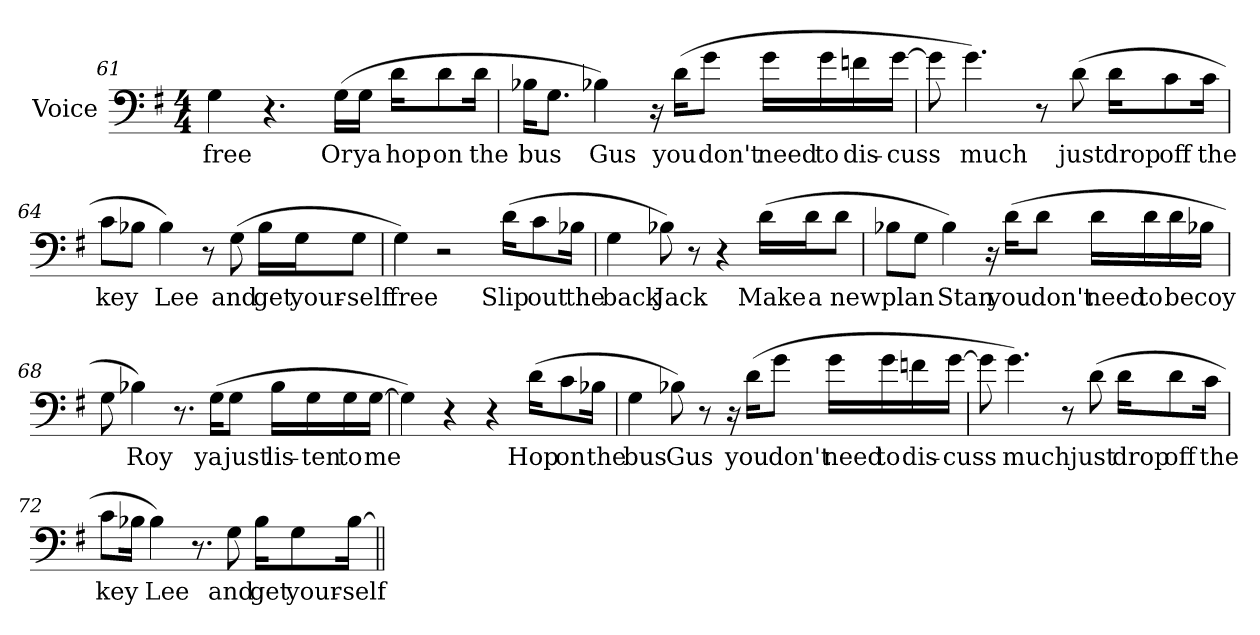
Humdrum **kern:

**kern	**text
*part1	*part1
*staff1	*staff1
*I"Voice	*
*I'Voice	*
*clefF4	*
*k[f#]	*
*e:	*
*M4/4	*
=61	=61
!	!LO:LY:b:color=#000000
4Gi\	free
4.r	.
!	!LO:LY:b:color=#000000
(16Gi\LL	Or
!	!LO:LY:b:color=#000000
16Gi\JJ	ya
!	!LO:LY:b:color=#000000
16di\KL	hop
!	!LO:LY:b:color=#000000
8di\	on
!	!LO:LY:b:color=#000000
16di\Jk	the
!!LO:LB:g=z
=62	=62
!	!LO:LY:b:color=#000000
16B-Xi\KL	bus
8.Gi\J	.
!	!LO:LY:b:color=#000000
4B-Xi\)	Gus
16r	.
!	!LO:LY:b:color=#000000
(16di\KL	you
!	!LO:LY:b:color=#000000
8gi\J	don't
!	!LO:LY:b:color=#000000
16gi\LL	need
!	!LO:LY:b:color=#000000
16gi\	to
!	!LO:LY:b:color=#000000
16fni\	dis-
!	!LO:LY:b:color=#000000
[16gi\JJ	-cuss
=63	=63
8gi\]	.
!	!LO:LY:b:color=#000000
4.gi\)	much
8r	.
!	!LO:LY:b:color=#000000
(8di\	just
!	!LO:LY:b:color=#000000
16di\KL	drop
!	!LO:LY:b:color=#000000
8ci\	off
!	!LO:LY:b:color=#000000
16ci\Jk	the
=64	=64
!	!LO:LY:b:color=#000000
8ci\L	key
8B-Xi\J	.
!	!LO:LY:b:color=#000000
4B-i\)	Lee
8r	.
!	!LO:LY:b:color=#000000
(8Gi\	and
!	!LO:LY:b:color=#000000
16B-i\LL	get
!	!LO:LY:b:color=#000000
16Gi\J	your-
!	!LO:LY:b:color=#000000
8Gi\J	-self
!!LO:LB:g=z
=65	=65
!	!LO:LY:b:color=#000000
4Gi\)	free
2r	.
!	!LO:LY:b:color=#000000
(16di\KL	Slip
!	!LO:LY:b:color=#000000
8ci\	out
!	!LO:LY:b:color=#000000
16B-Xi\Jk	the
=66	=66
!	!LO:LY:b:color=#000000
4Gi\	back
!	!LO:LY:b:color=#000000
8B-Xi\)	Jack
8r	.
4r	.
!	!LO:LY:b:color=#000000
(16di\LL	Make
!	!LO:LY:b:color=#000000
16di\J	a
!	!LO:LY:b:color=#000000
8di\J	new
=67	=67
!	!LO:LY:b:color=#000000
8B-Xi\L	plan
8Gi\J	.
!	!LO:LY:b:color=#000000
4B-i\)	Stan
16r	.
!	!LO:LY:b:color=#000000
(16di\KL	you
!	!LO:LY:b:color=#000000
8di\J	don't
!	!LO:LY:b:color=#000000
16di\LL	need
!	!LO:LY:b:color=#000000
16di\	to
!	!LO:LY:b:color=#000000
16di\	be
!	!LO:LY:b:color=#000000
16B-Xi\JJ	coy
!!LO:LB:g=z
=68	=68
8Gi\	.
!	!LO:LY:b:color=#000000
4B-Xi\)	Roy
8.r	.
!	!LO:LY:b:color=#000000
(16Gi\KL	ya
!	!LO:LY:b:color=#000000
8Gi\J	just
!	!LO:LY:b:color=#000000
16B-i\LL	lis-
!	!LO:LY:b:color=#000000
16Gi\	-ten
!	!LO:LY:b:color=#000000
16Gi\	to
!	!LO:LY:b:color=#000000
[16Gi\JJ	me
=69	=69
4Gi\])	.
4r	.
4r	.
!	!LO:LY:b:color=#000000
(16di\KL	Hop
!	!LO:LY:b:color=#000000
8ci\	on
!	!LO:LY:b:color=#000000
16B-Xi\Jk	the
=70	=70
!	!LO:LY:b:color=#000000
4Gi\	bus
!	!LO:LY:b:color=#000000
8B-Xi\)	Gus
8r	.
16r	.
!	!LO:LY:b:color=#000000
(16di\KL	you
!	!LO:LY:b:color=#000000
8gi\J	don't
!	!LO:LY:b:color=#000000
16gi\LL	need
!	!LO:LY:b:color=#000000
16gi\	to
!	!LO:LY:b:color=#000000
16fni\	dis-
!	!LO:LY:b:color=#000000
[16gi\JJ	-cuss
!!LO:LB:g=z
=71	=71
8gi\]	.
!	!LO:LY:b:color=#000000
4.gi\)	much
8r	.
!	!LO:LY:b:color=#000000
(8di\	just
!	!LO:LY:b:color=#000000
16di\KL	drop
!	!LO:LY:b:color=#000000
8di\	off
!	!LO:LY:b:color=#000000
16ci\Jk	the
=72	=72
!	!LO:LY:b:color=#000000
8ci\L	key
16B-Xi\Jk	.
!	!LO:LY:b:color=#000000
4B-i\)	Lee
8.r	.
!	!LO:LY:b:color=#000000
8Gi\	and
!	!LO:LY:b:color=#000000
16B-i\KL	get
!	!LO:LY:b:color=#000000
8Gi\	your-
!	!LO:LY:b:color=#000000
[16B-i\Jk	-self
=||	=||
*-	*-
